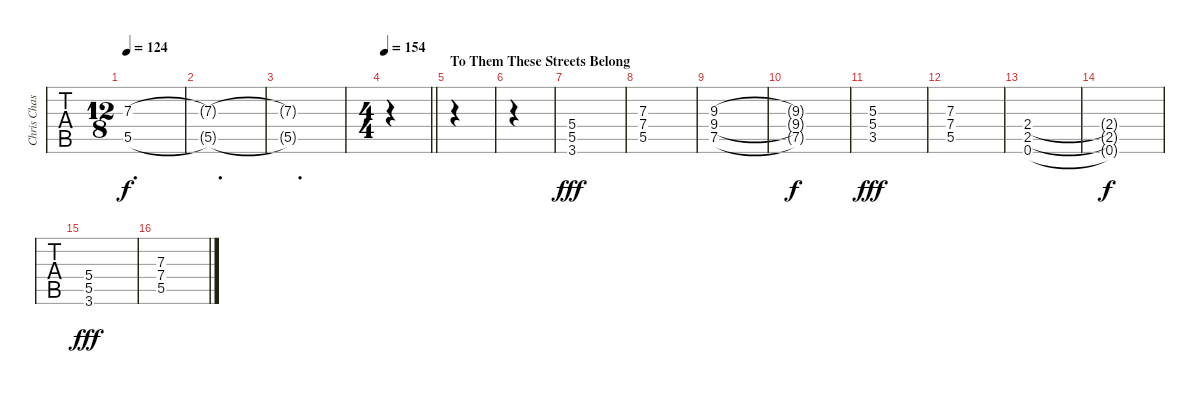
\track ("Chris Chasse - Guitar One" "Chris Chas") {instrument distortionguitar}
\staff {tabs}
\tuning (Eb4 Bb3 Gb3 Db3 Ab2 Eb2) {hide}
\ts (12 8)
\tempo 124
\clef g2
\ks gb
(7.3{t} 5.5{t}).1{d dy f} |
(7.3{t} 5.5{t}).1{d} |
(7.3{t} 5.5{t}).1{d} |
\ts (4 4)
\tempo 154
\barLineRight lightlight
|
\section ("" "To Them These Streets Belong")
|
|
(5.4 5.5 3.6).1{dy fff} |
(7.3 7.4 5.5).1 |
(9.3 9.4 7.5).1 |
(9.3{t} 9.4{t} 7.5{t}).1{dy f} |
(5.3 5.4 3.5).1{dy fff} |
(7.3 7.4 5.5).1 |
(2.4 2.5 0.6).1 |
(2.4{t} 2.5{t} 0.6{t}).1{dy f} |
(5.4 5.5 3.6).1{dy fff} |
(7.3 7.4 5.5).1
